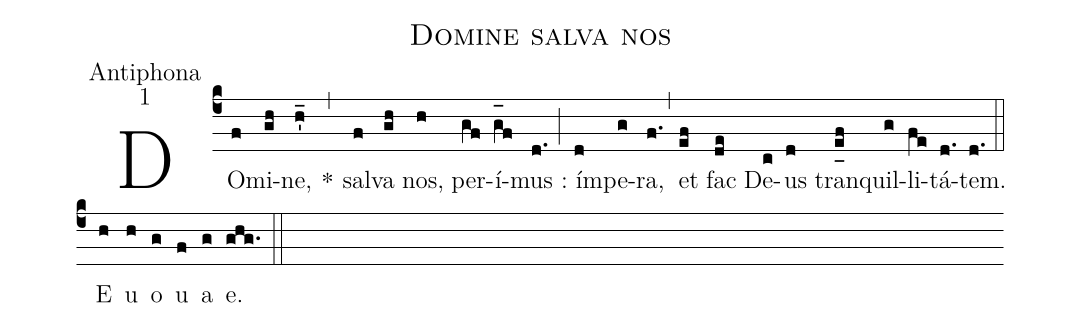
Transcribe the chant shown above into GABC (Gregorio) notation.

name:Domine salva nos;
office-part:Antiphona;
mode:1;
%%
(c4) DO(f)mi(gh)ne,(h'_) *(,) sal(f)va(gh) nos,(h) per(gf)í(g_[oh:h]f)mus :(d.) (;) ím(d)pe(g)ra,(f.) (,) et(ef) fac(de) De(c)us(d) tran(e_[uh:l]f)quil(g)li(fe)tá(d.)tem.(d.) (::) <eu>E(h) u(h) o(g) u(f) a(g) e.</eu>(ghg.) (::)
